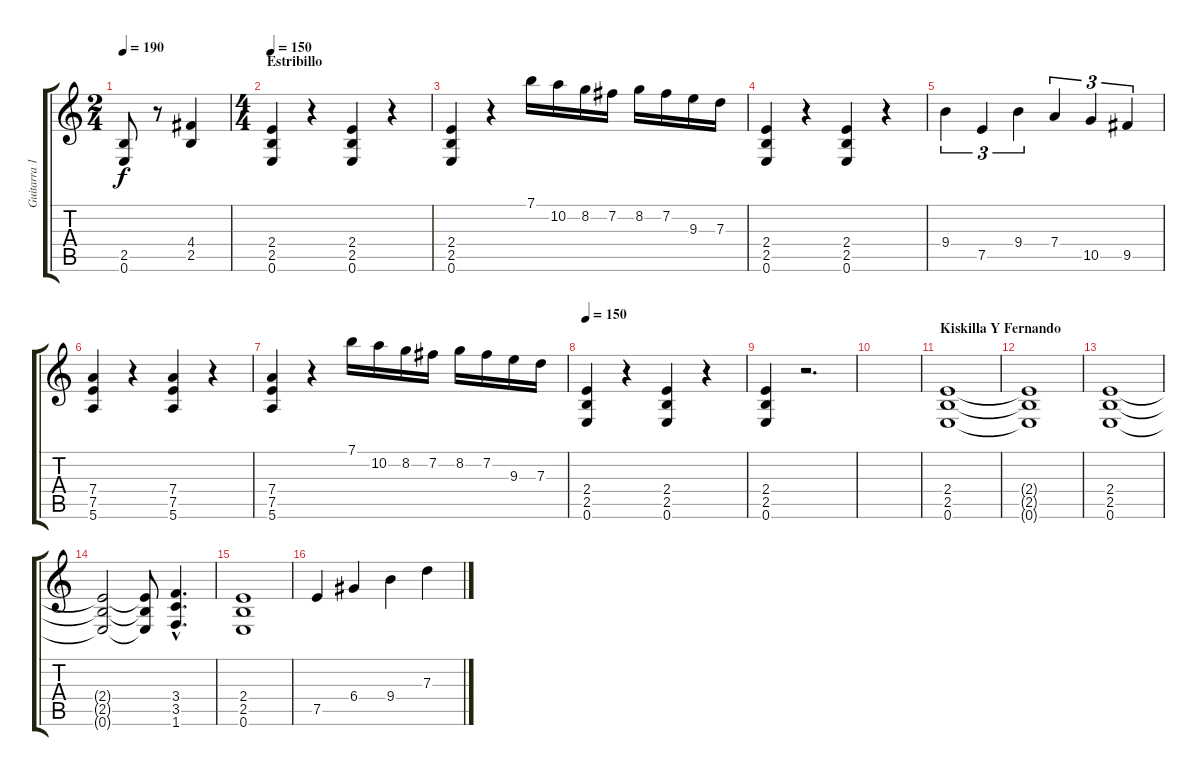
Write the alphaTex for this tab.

\track ("Guitarra 1" "Guitarra 1") {instrument acousticguitarsteel}
\staff {score tabs}
\tuning (E4 B3 G3 D3 A2 E2) {hide}
\ts (2 4)
\tempo 190
\clef g2
\ks c
(2.5 0.6).8{dy f} r.8 (4.4 2.5).4 |
\ts (4 4)
\section ("" "Estribillo")
\tempo 150
(2.4 2.5 0.6).4 r.4 (2.4 2.5 0.6).4 r.4 |
(2.4 2.5 0.6).4 r.4 7.1.16 10.2.16 8.2.16 7.2.16 8.2.16 7.2.16 9.3.16 7.3.16 |
(2.4 2.5 0.6).4 r.4 (2.4 2.5 0.6).4 r.4 |
9.4.4{tu (3 2)} 7.5.4{tu (3 2)} 9.4.4{tu (3 2)} 7.4.4{tu (3 2)} 10.5.4{tu (3 2)} 9.5.4{tu (3 2)} |
(7.4 7.5 5.6).4 r.4 (7.4 7.5 5.6).4 r.4 |
(7.4 7.5 5.6).4 r.4 7.1.16 10.2.16 8.2.16 7.2.16 8.2.16 7.2.16 9.3.16 7.3.16 |
\tempo 150
(2.4 2.5 0.6).4 r.4 (2.4 2.5 0.6).4 r.4 |
(2.4 2.5 0.6).4 r.2{d} |
|
\section ("" "Kiskilla Y Fernando")
(2.4 2.5 0.6).1 |
(2.4{t} 2.5{t} 0.6{t}).1 |
(2.4 2.5 0.6).1 |
(2.4{t} 2.5{t} 0.6{t}).2 (2.4{t} 2.5{t} 0.6{t}).8 (3.4{hac} 3.5{hac} 1.6{hac}).4{d} |
(2.4 2.5 0.6).1 |
7.5.4 6.4.4 9.4.4 7.3.4
